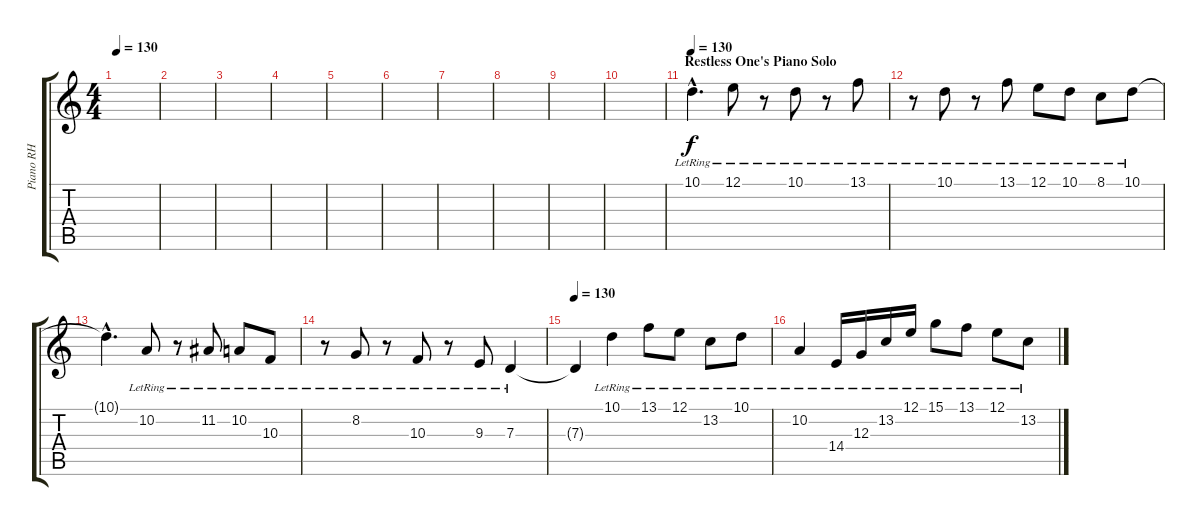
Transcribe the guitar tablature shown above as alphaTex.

\track ("Piano RH" "Piano RH") {instrument acousticgrandpiano}
\staff {score tabs}
\tuning (E4 B3 G3 D3 A2 E2) {hide}
\ts (4 4)
\tempo 130
\clef g2
\ks c
|
|
|
|
|
|
|
|
|
|
\section ("" "Restless One's Piano Solo")
\tempo 130
10.1{hac lr}.4{d} 12.1{lr}.8 r.8 10.1{lr}.8 r.8 13.1{lr}.8 |
r.8 10.1{lr}.8 r.8 13.1{lr}.8 12.1{lr}.8 10.1{lr}.8 8.1{lr}.8 10.1{lr}.8 |
10.1{hac t}.4{d} 10.2{lr}.8 r.8 11.2{lr}.8 10.2{lr}.8 10.3{lr}.8 |
r.8 8.2{lr}.8 r.8 10.3{lr}.8 r.8 9.3{lr}.8 7.3{lr}.4 |
\tempo 130
7.3{t}.4 10.1{lr}.4 13.1{lr}.8 12.1{lr}.8 13.2{lr}.8 10.1{lr}.8 |
10.2{lr}.4 14.4{lr}.16 12.3{lr}.16 13.2{lr}.16 12.1{lr}.16 15.1{lr}.8 13.1{lr}.8 12.1{lr}.8 13.2{lr}.8
